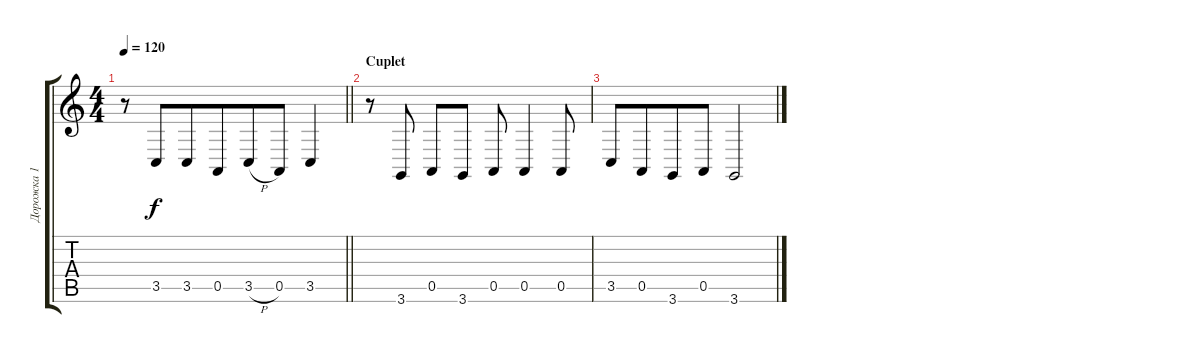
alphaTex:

\track ("Дорожка 1" "Дорожка 1") {solo instrument brightacousticpiano}
\staff {score tabs}
\tuning (E4 B3 G3 D3 A2 E2) {hide}
\ts (4 4)
\tempo 120
\clef g2
\barLineRight lightlight
\ks c
r.8{dy f} 3.5.8{beam merge} 3.5.8{beam merge} 0.5.8{beam merge} 3.5{h}.8{beam merge} 0.5.8 3.5.4 |
\section ("" "Cuplet")
r.8 3.6.8 0.5.8 3.6.8 0.5.8 0.5.4 0.5.8 |
3.5.8 0.5.8{beam merge} 3.6.8 0.5.8 3.6.2
